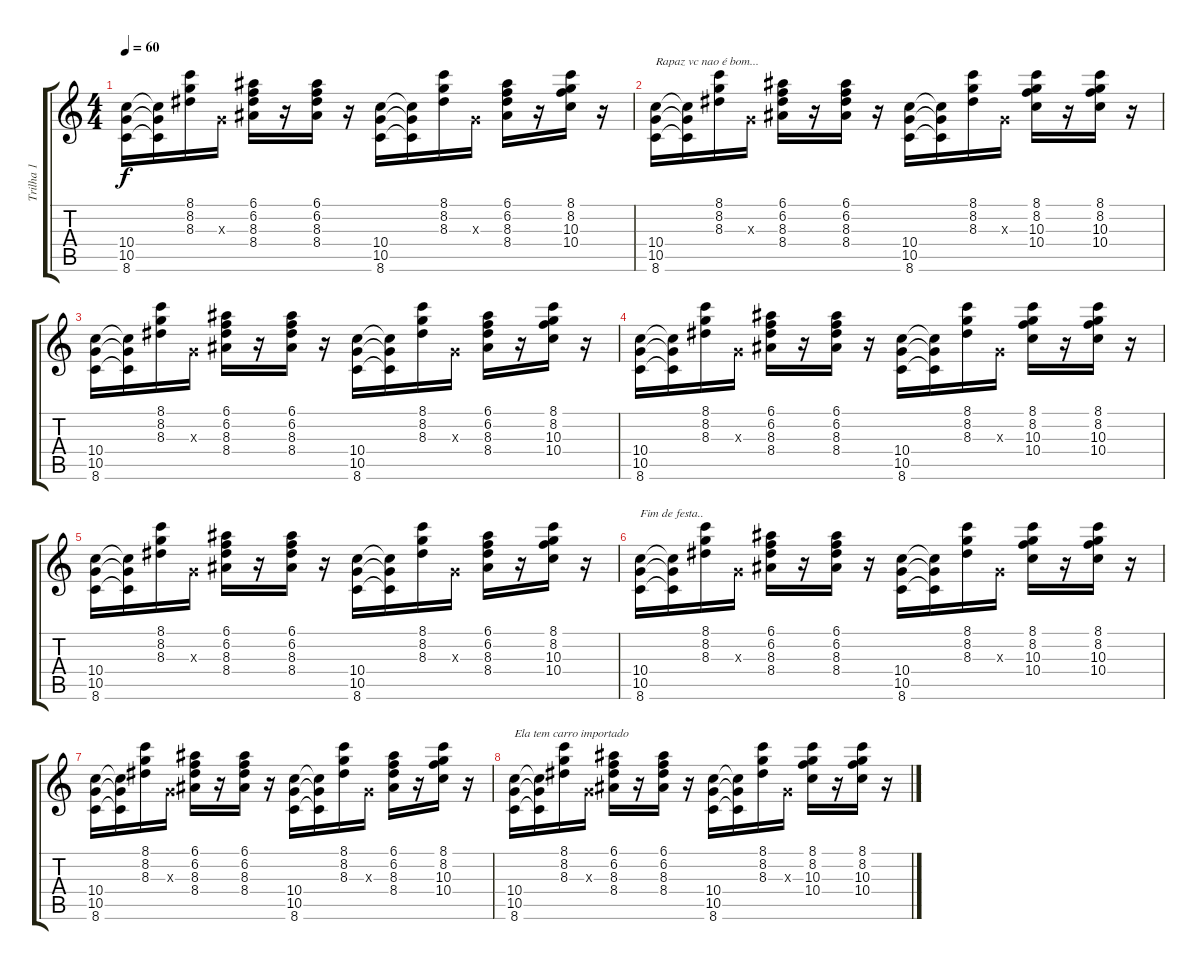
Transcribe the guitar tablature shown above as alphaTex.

\track ("Trilha 1" "Trilha 1") {instrument acousticguitarnylon}
\staff {score tabs}
\tuning (E4 B3 G3 D3 A2 E2) {hide}
\ts (4 4)
\tempo 60
\clef g2
\ks c
(10.4 10.5 8.6).16{dy f} (10.4{t} 10.5{t} 8.6{t}).16 (8.1 8.2 8.3).16 0.3{x}.16 (6.1 6.2 8.3 8.4).16 r.16 (6.1 6.2 8.3 8.4).16 r.16 (10.4 10.5 8.6).16 (10.4{t} 10.5{t} 8.6{t}).16 (8.1 8.2 8.3).16 0.3{x}.16 (6.1 6.2 8.3 8.4).16 r.16 (8.1 8.2 10.3 10.4).16 r.16 |
(10.4 10.5 8.6).16{txt "Rapaz vc nao é bom..."} (10.4{t} 10.5{t} 8.6{t}).16 (8.1 8.2 8.3).16 0.3{x}.16 (6.1 6.2 8.3 8.4).16 r.16 (6.1 6.2 8.3 8.4).16 r.16 (10.4 10.5 8.6).16 (10.4{t} 10.5{t} 8.6{t}).16 (8.1 8.2 8.3).16 0.3{x}.16 (8.1 8.2 10.3 10.4).16 r.16 (8.1 8.2 10.3 10.4).16 r.16 |
(10.4 10.5 8.6).16 (10.4{t} 10.5{t} 8.6{t}).16 (8.1 8.2 8.3).16 0.3{x}.16 (6.1 6.2 8.3 8.4).16 r.16 (6.1 6.2 8.3 8.4).16 r.16 (10.4 10.5 8.6).16 (10.4{t} 10.5{t} 8.6{t}).16 (8.1 8.2 8.3).16 0.3{x}.16 (6.1 6.2 8.3 8.4).16 r.16 (8.1 8.2 10.3 10.4).16 r.16 |
(10.4 10.5 8.6).16 (10.4{t} 10.5{t} 8.6{t}).16 (8.1 8.2 8.3).16 0.3{x}.16 (6.1 6.2 8.3 8.4).16 r.16 (6.1 6.2 8.3 8.4).16 r.16 (10.4 10.5 8.6).16 (10.4{t} 10.5{t} 8.6{t}).16 (8.1 8.2 8.3).16 0.3{x}.16 (8.1 8.2 10.3 10.4).16 r.16 (8.1 8.2 10.3 10.4).16 r.16 |
(10.4 10.5 8.6).16 (10.4{t} 10.5{t} 8.6{t}).16 (8.1 8.2 8.3).16 0.3{x}.16 (6.1 6.2 8.3 8.4).16 r.16 (6.1 6.2 8.3 8.4).16 r.16 (10.4 10.5 8.6).16 (10.4{t} 10.5{t} 8.6{t}).16 (8.1 8.2 8.3).16 0.3{x}.16 (6.1 6.2 8.3 8.4).16 r.16 (8.1 8.2 10.3 10.4).16 r.16 |
(10.4 10.5 8.6).16{txt "Fim de festa.."} (10.4{t} 10.5{t} 8.6{t}).16 (8.1 8.2 8.3).16 0.3{x}.16 (6.1 6.2 8.3 8.4).16 r.16 (6.1 6.2 8.3 8.4).16 r.16 (10.4 10.5 8.6).16 (10.4{t} 10.5{t} 8.6{t}).16 (8.1 8.2 8.3).16 0.3{x}.16 (8.1 8.2 10.3 10.4).16 r.16 (8.1 8.2 10.3 10.4).16 r.16 |
(10.4 10.5 8.6).16 (10.4{t} 10.5{t} 8.6{t}).16 (8.1 8.2 8.3).16 0.3{x}.16 (6.1 6.2 8.3 8.4).16 r.16 (6.1 6.2 8.3 8.4).16 r.16 (10.4 10.5 8.6).16 (10.4{t} 10.5{t} 8.6{t}).16 (8.1 8.2 8.3).16 0.3{x}.16 (6.1 6.2 8.3 8.4).16 r.16 (8.1 8.2 10.3 10.4).16 r.16 |
(10.4 10.5 8.6).16{txt "Ela tem carro importado"} (10.4{t} 10.5{t} 8.6{t}).16 (8.1 8.2 8.3).16 0.3{x}.16 (6.1 6.2 8.3 8.4).16 r.16 (6.1 6.2 8.3 8.4).16 r.16 (10.4 10.5 8.6).16 (10.4{t} 10.5{t} 8.6{t}).16 (8.1 8.2 8.3).16 0.3{x}.16 (8.1 8.2 10.3 10.4).16 r.16 (8.1 8.2 10.3 10.4).16 r.16
